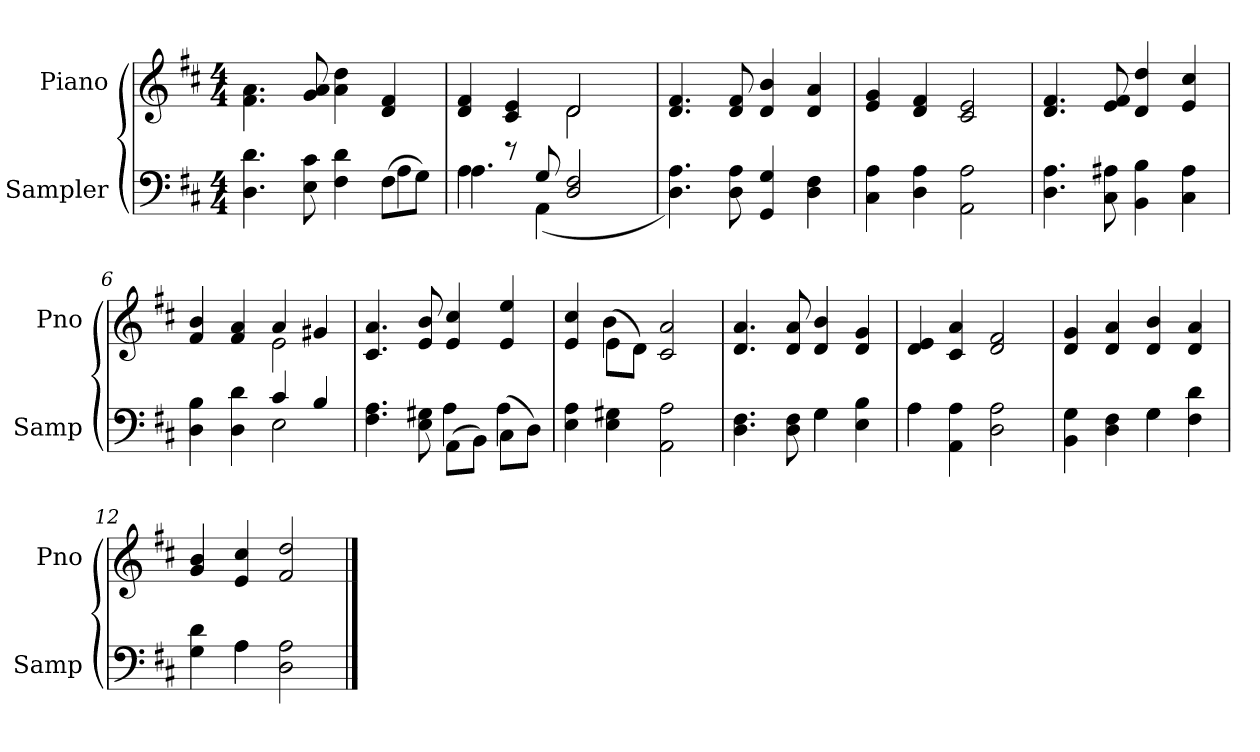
**kern	**kern
*part2	*part1
*staff2	*staff1
*I"Sampler	*I"Piano
*I'Samp	*I'Pno
*clefF4	*clefG2
*k[f#c#]	*k[f#c#]
*D:	*D:
*M4/4	*M4/4
=1	=1
*^	*
4.D 4.d	2.ryy	4.f#\ 4.a\
8E 8c#	.	8g 8a
4F# 4d	.	4a 4dd
(8F#\L	4A	4d 4f#
8G\J)	.	.
=2	=2	=2
*	*	*^
4A\	4.A	4d 4f#	2ryy
8r	.	4c# 4e	.
8G/	(4AA	.	.
2D 2F#	.	2d/	2d
.	4.ryy	.	.
*v	*v	*	*
*	*v	*v
=3	=3
4.D 4.A)	4.d 4.f#
8D 8A	8d 8f#
4GG 4G	4d 4b
4D 4F#	4d 4a
=4	=4
4C# 4A	4e 4g
4D 4A	4d 4f#
2AA 2A	2c# 2e
=5	=5
4.D 4.A	4.d 4.f#
8C# 8A#X	8e 8f#
4BB 4B	4d 4dd
4C# 4A#	4e 4cc#
=6	=6
*^	*^
4D 4B	2ryy	4f# 4b	2ryy
4D 4d	.	4f# 4a	.
4c#/	2E	4a/	2e
4B/	.	4g#X/	.
*	*	*v	*v
=7	=7	=7
4.F# 4.A	2ryy	4.c# 4.a
8E 8G#X	.	8e 8b
(8AA\L	4A	4e 4cc#
8BB\J)	.	.
(8C#\L	4A	4e 4ee
8D\J)	.	.
*v	*v	*
=8	=8
*	*^
4E 4A	4e 4cc#	4ryy
4E 4G#X	(8e\L	4b
.	8d\J)	.
2AA 2A	2c# 2a	2ryy
*	*v	*v
=9	=9
*^	*
4.D 4.F#	2ryy	4.d 4.a
8D 8F#	.	8d 8a
4G\	4G	4d 4b
4E 4B	4ryy	4d 4g
=10	=10	=10
4A\	4A	4d 4e
4AA 4A	2.ryy	4c# 4a
2D 2A	.	2d 2f#
=11	=11	=11
4BB 4G	2ryy	4d 4g
4D 4F#	.	4d 4a
4G\	4G	4d 4b
4F# 4d	4ryy	4d 4a
=12	=12	=12
4G 4d	4ryy	4g 4b
4A\	4A	4e 4cc#
2D 2A	2ryy	2f# 2dd
*v	*v	*
==	==
*-	*-
